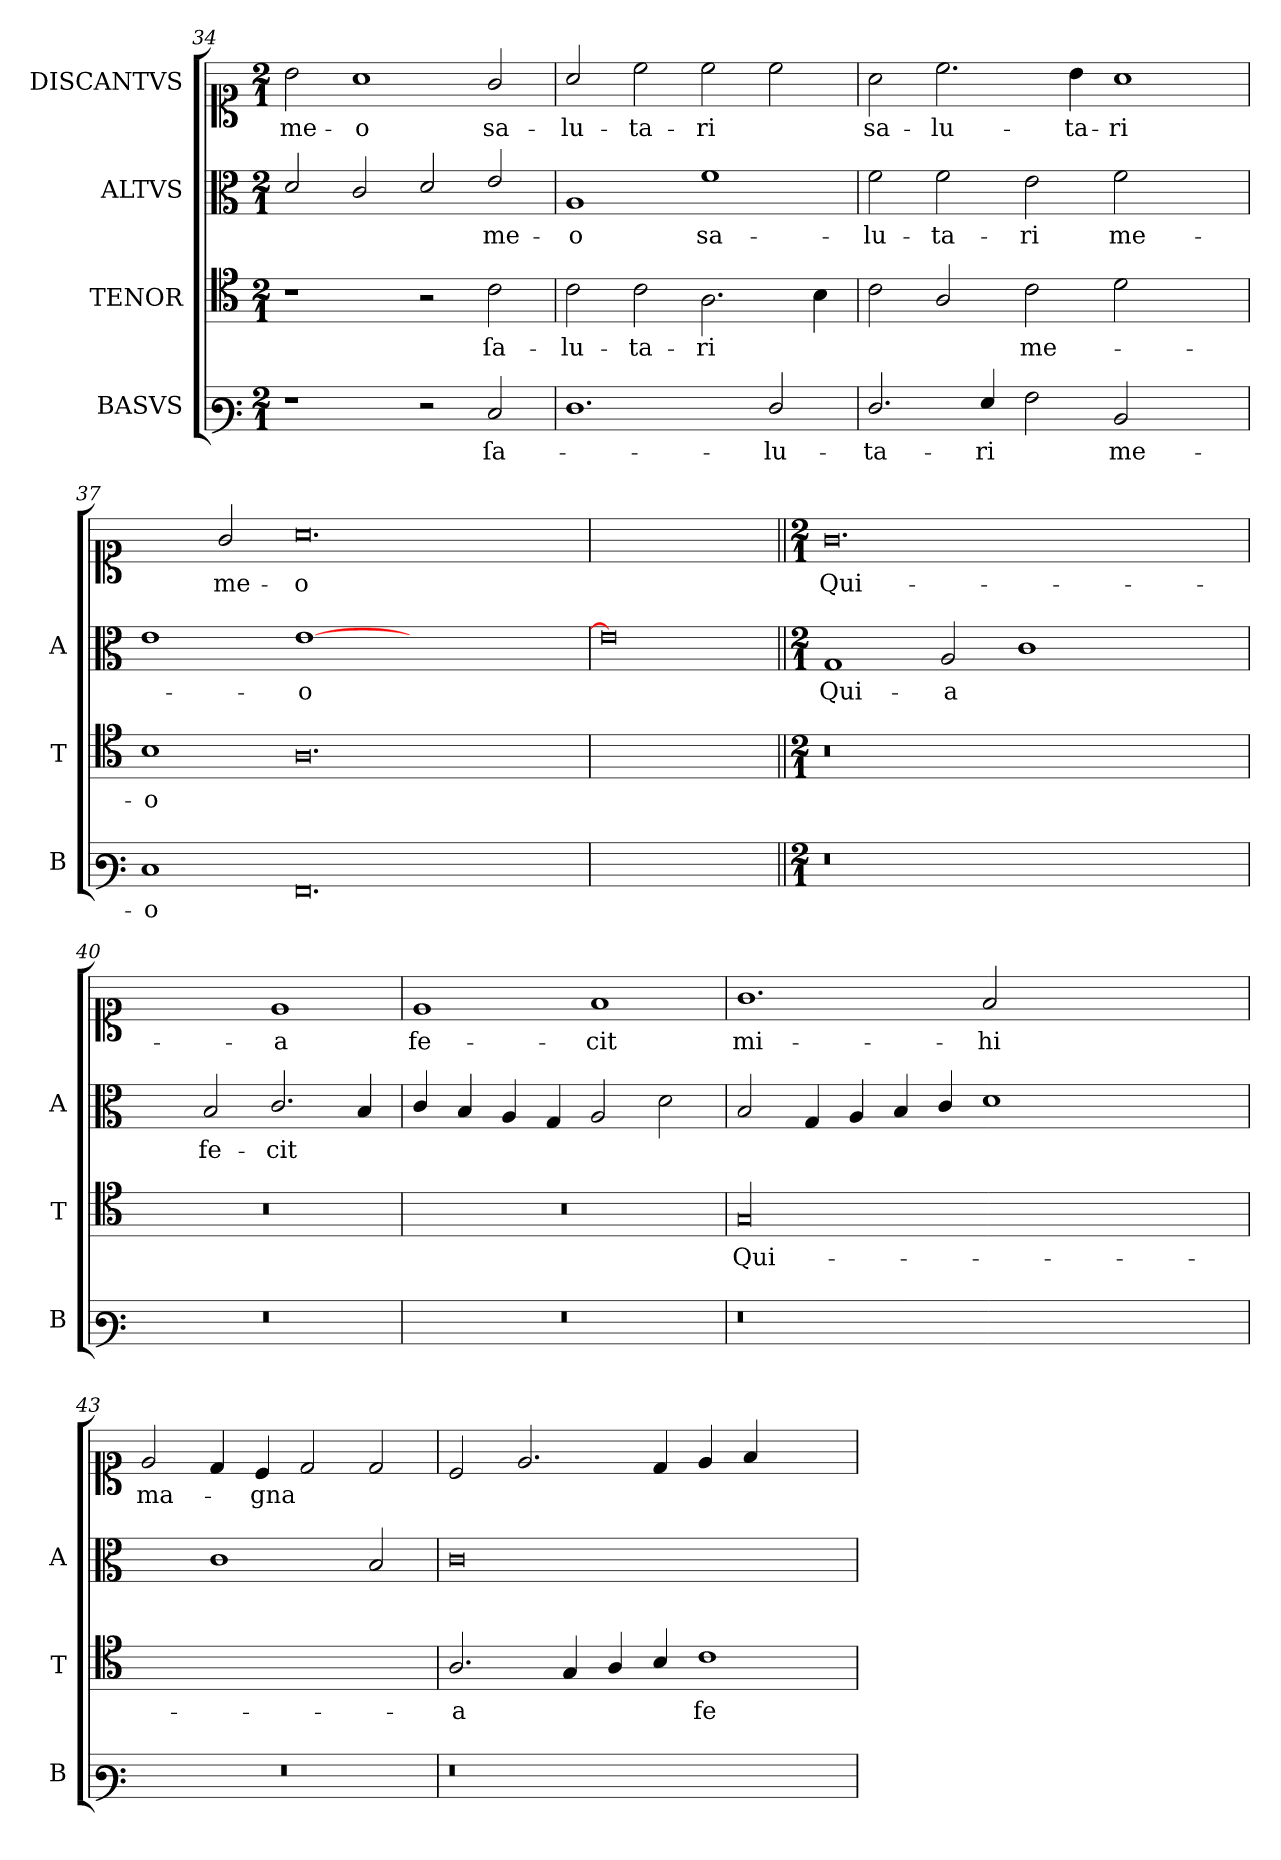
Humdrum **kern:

**kern	**text	**kern	**text	**kern	**text	**kern	**text
*part4	*part4	*part3	*part3	*part2	*part2	*part1	*part1
*staff4	*staff4	*staff3	*staff3	*staff2	*staff2	*staff1	*staff1
*I"BASVS	*	*I"TENOR	*	*I"ALTVS	*	*I"DISCANTVS	*
*I'B	*	*I'T	*	*I'A	*	*	*
*clefF3	*	*clefC4	*	*clefC3	*	*clefC1	*
*k[]	*	*k[]	*	*k[]	*	*k[]	*
*a:	*	*a:	*	*a:	*	*a:	*
*M2/1	*	*M2/1	*	*M2/1	*	*M2/1	*
=34	=34	=34	=34	=34	=34	=34	=34
1r	.	1r	.	2d/	.	2b\	me-
.	.	.	.	2c/	.	1a	-o
2r	.	2r	.	2d/	.	.	.
!	!	!	!	!	!	!	!LO:LY:i
2E/	ſa-	2c\	ſa-	2e/	me-	2g/	sa-
=35	=35	=35	=35	=35	=35	=35	=35
!	!	!	!	!	!	!	!LO:LY:i
1.F	.	2c\	-lu-	1A	-o	2a/	-lu-
!	!	!	!	!	!	!	!LO:LY:i
.	.	2c\	-ta-	.	.	2cc\	-ta-
!	!	!	!	!	!LO:LY:i	!	!LO:LY:i
.	.	2.A\	-ri	1f	sa-	2cc\	-ri
2F/	-lu-	.	.	.	.	2cc\	.
.	.	4B\	.	.	.	.	.
=36	=36	=36	=36	=36	=36	=36	=36
!	!	!	!	!	!LO:LY:i	!	!LO:LY:i
2.F/	-ta-	2c\	.	2f\	-lu-	2a\	sa-
!	!	!	!	!	!LO:LY:i	!	!LO:LY:i
.	.	2A/	.	2f\	-ta-	2.cc\	-lu-
4G/	-ri	.	.	.	.	.	.
!	!	!	!	!	!LO:LY:i	!	!
2A\	.	2c\	me-	2e\	-ri	.	.
!	!	!	!	!	!	!	!LO:LY:i
.	.	.	.	.	.	4b\	-ta-
!	!	!	!	!	!LO:LY:i	!	!LO:LY:i
2D/	me-	2d\	.	2f\	me-	1a	-ri
2ryy	.	2ryy	.	2ryy	.	.	.
=37	=37	=37	=37	=37	=37	=37	=37
1E	-o	1B	-o	1e	.	2ryy	.
!	!	!	!	!	!	!	!LO:LY:i
.	.	.	.	.	.	2g/	me-
!	!	!	!	!	!LO:LY:i	!	!LO:LY:i
0.AA	.	0.A	.	[1e	-o	0.a	-o
.	.	.	.	0ryy	.	.	.
=38	=38	=38	=38	=38	=38	=38	=38
0ryy	.	0ryy	.	0e]	.	0ryy	.
=39||	=39||	=39||	=39||	=39||	=39||	=39||	=39||
*M2/1	*	*M2/1	*	*M2/1	*	*M2/1	*
0r	.	0r	.	1G	Qui-	0.g	Qui-
.	.	.	.	2A/	-a	.	.
.	.	.	.	1c	.	.	.
1ryy	.	1ryy	.	.	.	.	.
.	.	.	.	2ryy	.	.	.
=40	=40	=40	=40	=40	=40	=40	=40
0r	.	0r	.	2ryy	.	1ryy	.
.	.	.	.	2B/	fe-	.	.
.	.	.	.	2.c/	-cit	1e	-a
.	.	.	.	4B/	.	.	.
=41	=41	=41	=41	=41	=41	=41	=41
0r	.	0r	.	4c/	.	1e	fe-
.	.	.	.	4B/	.	.	.
.	.	.	.	4A/	.	.	.
.	.	.	.	4G/	.	.	.
.	.	.	.	2A/	.	1f	-cit
.	.	.	.	2d\	.	.	.
=42	=42	=42	=42	=42	=42	=42	=42
0r	.	00G	Qui-	2B/	.	1.g	mi-
.	.	.	.	4G/	.	.	.
.	.	.	.	4A/	.	.	.
.	.	.	.	4B/	.	.	.
.	.	.	.	4c/	.	.	.
.	.	.	.	1d	.	2f/	-hi
0ryy	.	.	.	.	.	0ryy	.
.	.	.	.	1.ryy	.	.	.
=43	=43	=43	=43	=43	=43	=43	=43
0r	.	0ryy	.	2ryy	.	2e/	ma-
.	.	.	.	1c	.	4d/	.
.	.	.	.	.	.	4c/	-gna
.	.	.	.	.	.	2d/	.
.	.	.	.	2B/	.	2d/	.
=44	=44	=44	=44	=44	=44	=44	=44
0r	.	2.A/	-a	0c	.	2c/	.
.	.	.	.	.	.	2.e/	.
.	.	4G/	.	.	.	.	.
.	.	4A/	.	.	.	.	.
.	.	4B/	.	.	.	4d/	.
.	.	1c	fe-	.	.	4e/	.
.	.	.	.	.	.	4f/	.
2ryy	.	.	.	2ryy	.	2ryy	.
=	=	=	=	=	=	=	=
*-	*-	*-	*-	*-	*-	*-	*-
